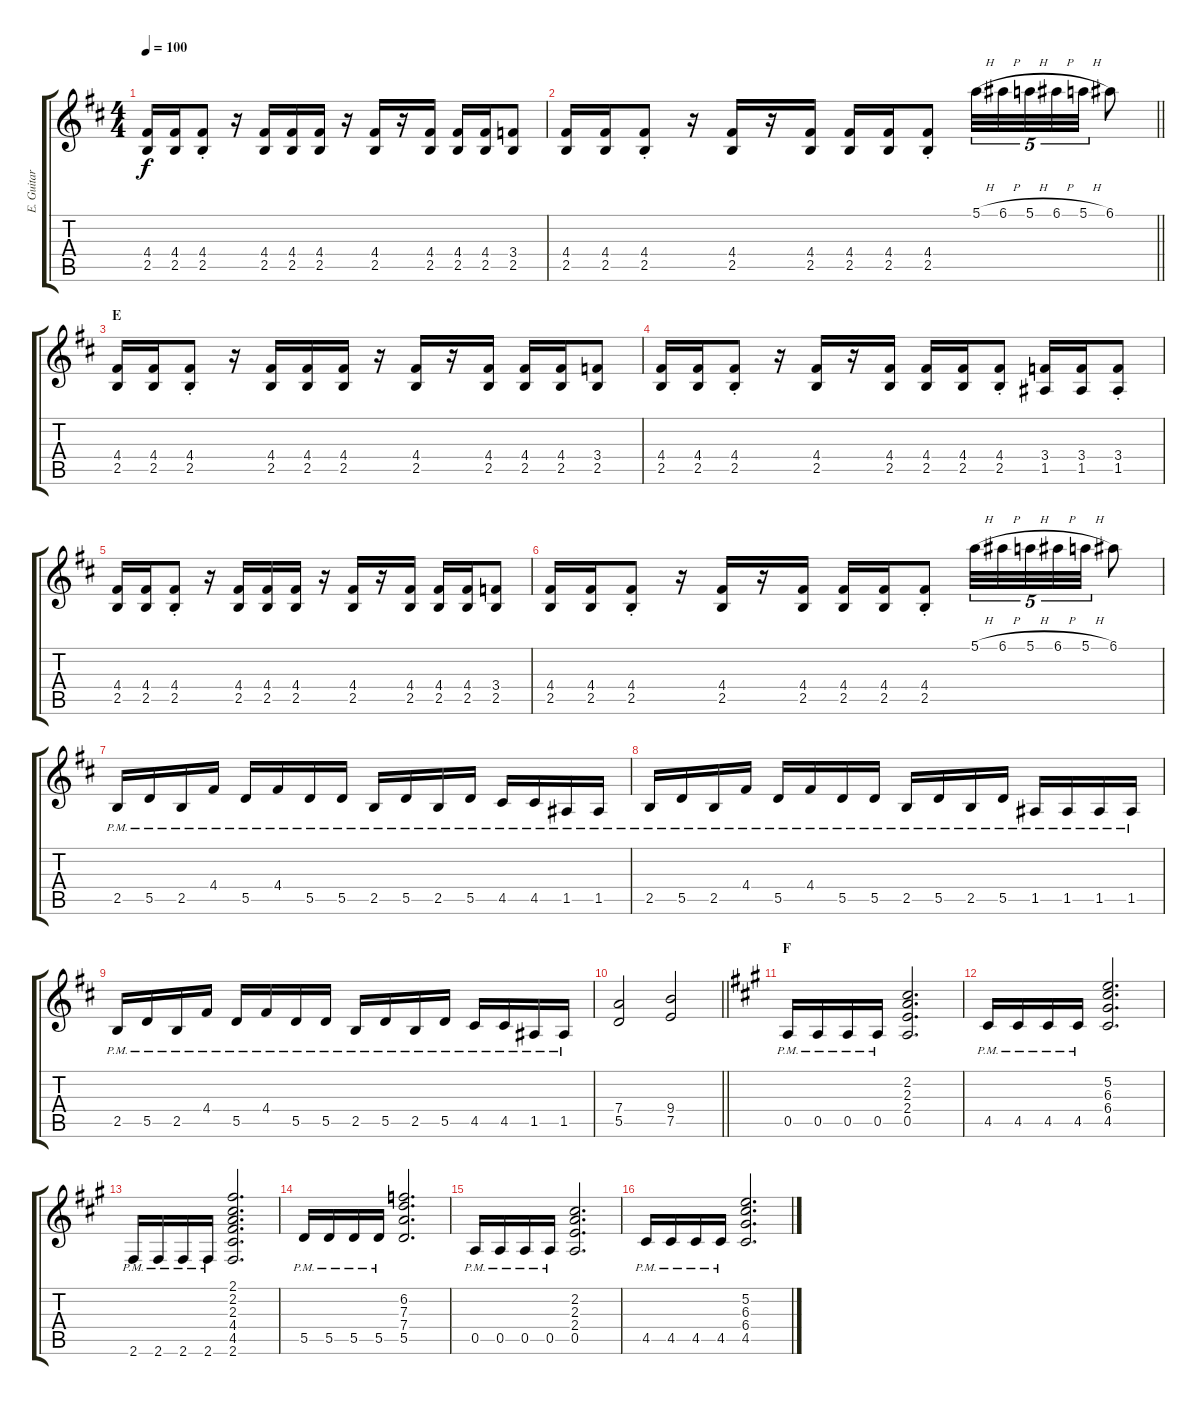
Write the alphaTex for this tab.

\track ("E. Guitar II" "E. Guitar ") {instrument overdrivenguitar}
\staff {score tabs}
\tuning (E4 B3 G3 D3 A2 E2) {hide}
\ts (4 4)
\tempo 100
\clef g2
\ks d
(4.4 2.5).16{dy f} (4.4 2.5).16 (4.4{st} 2.5{st}).8 r.16 (4.4 2.5).16 (4.4 2.5).16 (4.4 2.5).16 r.16 (4.4 2.5).16 r.16 (4.4 2.5).16 (4.4 2.5).16 (4.4 2.5).16 (3.4 2.5).8 |
\barLineRight lightlight
(4.4 2.5).16 (4.4 2.5).16 (4.4{st} 2.5{st}).8 r.16 (4.4 2.5).16 r.16 (4.4 2.5).16 (4.4 2.5).16 (4.4 2.5).16 (4.4{st} 2.5{st}).8 5.1{h}.32{tu (5 4)} 6.1{h}.32{tu (5 4)} 5.1{h}.32{tu (5 4)} 6.1{h}.32{tu (5 4)} 5.1{h}.32{tu (5 4)} 6.1.8 |
\section ("" "E")
(4.4 2.5).16 (4.4 2.5).16 (4.4{st} 2.5{st}).8 r.16 (4.4 2.5).16 (4.4 2.5).16 (4.4 2.5).16 r.16 (4.4 2.5).16 r.16 (4.4 2.5).16 (4.4 2.5).16 (4.4 2.5).16 (3.4 2.5).8 |
(4.4 2.5).16 (4.4 2.5).16 (4.4{st} 2.5{st}).8 r.16 (4.4 2.5).16 r.16 (4.4 2.5).16 (4.4 2.5).16 (4.4 2.5).16 (4.4{st} 2.5{st}).8 (3.4 1.5).16 (3.4 1.5).16 (3.4{st} 1.5{st}).8 |
(4.4 2.5).16 (4.4 2.5).16 (4.4{st} 2.5{st}).8 r.16 (4.4 2.5).16 (4.4 2.5).16 (4.4 2.5).16 r.16 (4.4 2.5).16 r.16 (4.4 2.5).16 (4.4 2.5).16 (4.4 2.5).16 (3.4 2.5).8 |
(4.4 2.5).16 (4.4 2.5).16 (4.4{st} 2.5{st}).8 r.16 (4.4 2.5).16 r.16 (4.4 2.5).16 (4.4 2.5).16 (4.4 2.5).16 (4.4{st} 2.5{st}).8 5.1{h}.32{tu (5 4)} 6.1{h}.32{tu (5 4)} 5.1{h}.32{tu (5 4)} 6.1{h}.32{tu (5 4)} 5.1{h}.32{tu (5 4)} 6.1.8 |
2.5{pm}.16 5.5{pm}.16 2.5{pm}.16 4.4{pm}.16 5.5{pm}.16 4.4{pm}.16 5.5{pm}.16 5.5{pm}.16 2.5{pm}.16 5.5{pm}.16 2.5{pm}.16 5.5{pm}.16 4.5{pm}.16 4.5{pm}.16 1.5{pm}.16 1.5{pm}.16 |
2.5{pm}.16 5.5{pm}.16 2.5{pm}.16 4.4{pm}.16 5.5{pm}.16 4.4{pm}.16 5.5{pm}.16 5.5{pm}.16 2.5{pm}.16 5.5{pm}.16 2.5{pm}.16 5.5{pm}.16 1.5{pm}.16 1.5{pm}.16 1.5{pm}.16 1.5{pm}.16 |
2.5{pm}.16 5.5{pm}.16 2.5{pm}.16 4.4{pm}.16 5.5{pm}.16 4.4{pm}.16 5.5{pm}.16 5.5{pm}.16 2.5{pm}.16 5.5{pm}.16 2.5{pm}.16 5.5{pm}.16 4.5{pm}.16 4.5{pm}.16 1.5{pm}.16 1.5{pm}.16 |
\barLineRight lightlight
(7.4 5.5).2 (9.4 7.5).2 |
\section ("" "F")
\ks a
0.5{pm}.16 0.5{pm}.16 0.5{pm}.16 0.5{pm}.16 (2.2 2.3 2.4 0.5).2{d} |
4.5{pm}.16 4.5{pm}.16 4.5{pm}.16 4.5{pm}.16 (5.2 6.3 6.4 4.5).2{d} |
2.6{pm}.16 2.6{pm}.16 2.6{pm}.16 2.6{pm}.16 (2.1 2.2 2.3 4.4 4.5 2.6).2{d} |
5.5{pm}.16 5.5{pm}.16 5.5{pm}.16 5.5{pm}.16 (6.2 7.3 7.4 5.5).2{d} |
0.5{pm}.16 0.5{pm}.16 0.5{pm}.16 0.5{pm}.16 (2.2 2.3 2.4 0.5).2{d} |
4.5{pm}.16 4.5{pm}.16 4.5{pm}.16 4.5{pm}.16 (5.2 6.3 6.4 4.5).2{d}
